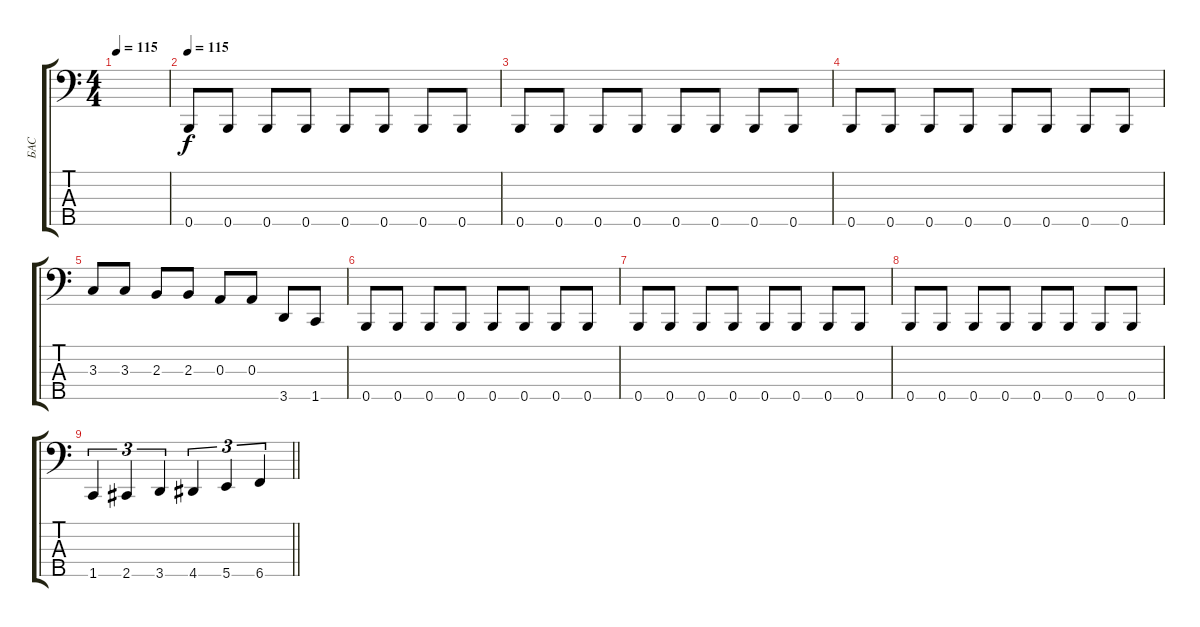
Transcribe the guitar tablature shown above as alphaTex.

\track ("БАС" "БАС") {instrument electricbasspick}
\staff {score tabs}
\tuning (G2 D2 A1 Gb1 B0) {hide}
\ts (4 4)
\tempo 125
\tempo 115
\clef f4
\ks c
|
\tempo 115
0.5.8 0.5.8 0.5.8 0.5.8 0.5.8 0.5.8 0.5.8 0.5.8 |
0.5.8 0.5.8 0.5.8 0.5.8 0.5.8 0.5.8 0.5.8 0.5.8 |
0.5.8 0.5.8 0.5.8 0.5.8 0.5.8 0.5.8 0.5.8 0.5.8 |
3.3.8 3.3.8 2.3.8 2.3.8 0.3.8 0.3.8 3.5.8 1.5.8 |
0.5.8 0.5.8 0.5.8 0.5.8 0.5.8 0.5.8 0.5.8 0.5.8 |
0.5.8 0.5.8 0.5.8 0.5.8 0.5.8 0.5.8 0.5.8 0.5.8 |
0.5.8 0.5.8 0.5.8 0.5.8 0.5.8 0.5.8 0.5.8 0.5.8 |
\barLineRight lightlight
1.5.4{tu (3 2)} 2.5.4{tu (3 2)} 3.5.4{tu (3 2)} 4.5.4{tu (3 2)} 5.5.4{tu (3 2)} 6.5.4{tu (3 2)}
